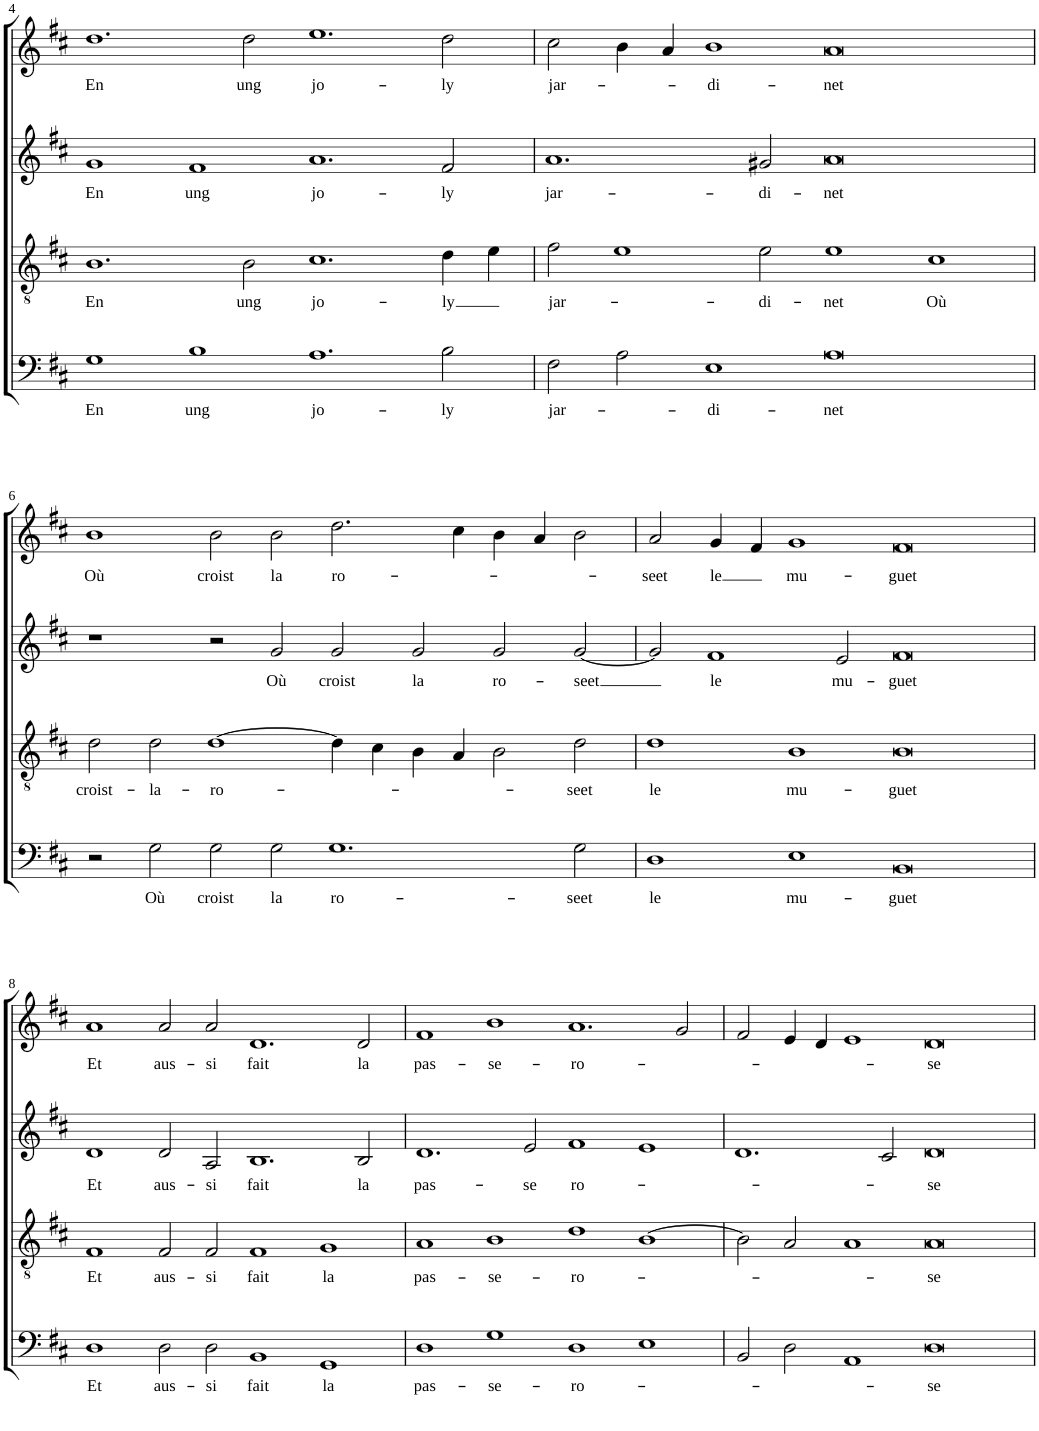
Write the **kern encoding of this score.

**kern	**text	**kern	**text	**kern	**text	**kern	**text
*part4	*part4	*part3	*part3	*part2	*part2	*part1	*part1
*staff4	*staff4	*staff3	*staff3	*staff2	*staff2	*staff1	*staff1
*I"Basse	*	*I"Ténor	*	*I"Alto	*	*I"Soprano	*
!!LO:PB:g=z
*clefF4	*	*clefGv2	*	*clefG2	*	*clefG2	*
*k[f#c#]	*	*k[f#c#]	*	*k[f#c#]	*	*k[f#c#]	*
*D:	*	*D:	*	*D:	*	*D:	*
*M4/1	*	*M4/1	*	*M4/1	*	*M4/1	*
=4	=4	=4	=4	=4	=4	=4	=4
!	!LO:LY:b	!	!LO:LY:b	!	!LO:LY:b	!	!LO:LY:b
1G	En	1.B	En	1g	En	1.dd	En
!	!LO:LY:b	!	!	!	!LO:LY:b	!	!
1B	ung	.	.	1f#	ung	.	.
!	!	!	!LO:LY:b	!	!	!	!LO:LY:b
.	.	2B\	ung	.	.	2dd\	ung
!	!LO:LY:b	!	!LO:LY:b	!	!LO:LY:b	!	!LO:LY:b
1.A	jo-	1.c#	jo-	1.a	jo-	1.ee	jo-
!	!LO:LY:b	!	!LO:LY:b	!	!LO:LY:b	!	!LO:LY:b
2B\	-ly	4d\	-ly	2f#/	-ly	2dd\	-ly
.	.	4e\	.	.	.	.	.
=5	=5	=5	=5	=5	=5	=5	=5
!	!LO:LY:b	!	!LO:LY:b	!	!LO:LY:b	!	!LO:LY:b
2F#\	jar-	2f#\	jar-	1.a	jar-	2cc#\	jar-
2A\	.	1e	.	.	.	4b\	.
.	.	.	.	.	.	4a/	.
!	!LO:LY:b	!	!	!	!	!	!LO:LY:b
1E	-di-	.	.	.	.	1b	-di-
!	!	!	!LO:LY:b	!	!LO:LY:b	!	!
.	.	2e\	-di-	2g#X/	-di-	.	.
!	!LO:LY:b	!	!LO:LY:b	!	!LO:LY:b	!	!LO:LY:b
0A	-net	1e	-net	0a	-net	0a	-net
!	!	!	!LO:LY:b	!	!	!	!
.	.	1c#	Où	.	.	.	.
!!LO:LB:g=z
=6	=6	=6	=6	=6	=6	=6	=6
!	!	!	!LO:LY:b	!	!	!	!LO:LY:b
2r	.	2d\	croist-	1r	.	1b	Où
!	!LO:LY:b	!	!LO:LY:b	!	!	!	!
2G\	Où	2d\	-la-	.	.	.	.
!	!LO:LY:b	!	!LO:LY:b	!	!	!	!LO:LY:b
2G\	croist	[1d	-ro-	2r	.	2b\	croist
!	!LO:LY:b	!	!	!	!LO:LY:b	!	!LO:LY:b
2G\	la	.	.	2g/	Où	2b\	la
!	!LO:LY:b	!	!	!	!LO:LY:b	!	!LO:LY:b
1.G	ro-	4d\]	.	2g/	croist	2.dd\	ro-
.	.	4c#\	.	.	.	.	.
!	!	!	!	!	!LO:LY:b	!	!
.	.	4B\	.	2g/	la	.	.
.	.	4A/	.	.	.	4cc#\	.
!	!	!	!	!	!LO:LY:b	!	!
.	.	2B\	.	2g/	ro-	4b\	.
.	.	.	.	.	.	4a/	.
!	!LO:LY:b	!	!LO:LY:b	!	!LO:LY:b	!	!
2G\	-seet	2d\	-seet	[2g/	-seet	2b\	.
=7	=7	=7	=7	=7	=7	=7	=7
!	!LO:LY:b	!	!LO:LY:b	!	!	!	!LO:LY:b
1D	le	1d	le	2g/]	.	2a/	-seet
!	!	!	!	!	!LO:LY:b	!	!LO:LY:b
.	.	.	.	1f#	le	4g/	le
.	.	.	.	.	.	4f#/	.
!	!LO:LY:b	!	!LO:LY:b	!	!	!	!LO:LY:b
1E	mu-	1B	mu-	.	.	1g	mu-
!	!	!	!	!	!LO:LY:b	!	!
.	.	.	.	2e/	mu-	.	.
!	!LO:LY:b	!	!LO:LY:b	!	!LO:LY:b	!	!LO:LY:b
0BB	-guet	0B	-guet	0f#	-guet	0f#	-guet
!!LO:LB:g=z
=8	=8	=8	=8	=8	=8	=8	=8
!	!LO:LY:b	!	!LO:LY:b	!	!LO:LY:b	!	!LO:LY:b
1D	Et	1F#	Et	1d	Et	1a	Et
!	!LO:LY:b	!	!LO:LY:b	!	!LO:LY:b	!	!LO:LY:b
2D\	aus-	2F#/	aus-	2d/	aus-	2a/	aus-
!	!LO:LY:b	!	!LO:LY:b	!	!LO:LY:b	!	!LO:LY:b
2D\	-si	2F#/	-si	2A/	-si	2a/	-si
!	!LO:LY:b	!	!LO:LY:b	!	!LO:LY:b	!	!LO:LY:b
1BB	fait	1F#	fait	1.B	fait	1.d	fait
!	!LO:LY:b	!	!LO:LY:b	!	!	!	!
1GG	la	1G	la	.	.	.	.
!	!	!	!	!	!LO:LY:b	!	!LO:LY:b
.	.	.	.	2B/	la	2d/	la
=9	=9	=9	=9	=9	=9	=9	=9
!	!LO:LY:b	!	!LO:LY:b	!	!LO:LY:b	!	!LO:LY:b
1D	pas-	1A	pas-	1.d	pas-	1f#	pas-
!	!LO:LY:b	!	!LO:LY:b	!	!	!	!LO:LY:b
1G	-se-	1B	-se-	.	.	1b	-se-
!	!	!	!	!	!LO:LY:b	!	!
.	.	.	.	2e/	-se	.	.
!	!LO:LY:b	!	!LO:LY:b	!	!LO:LY:b	!	!LO:LY:b
1D	-ro-	1d	-ro-	1f#	ro-	1.a	-ro-
1E	.	[1B	.	1e	.	.	.
.	.	.	.	.	.	2g/	.
=10	=10	=10	=10	=10	=10	=10	=10
2BB/	.	2B\]	.	1.d	.	2f#/	.
2D\	.	2A/	.	.	.	4e/	.
.	.	.	.	.	.	4d/	.
1AA	.	1A	.	.	.	1e	.
.	.	.	.	2c#/	.	.	.
!	!LO:LY:b	!	!LO:LY:b	!	!LO:LY:b	!	!LO:LY:b
0D	-se	0A	-se	0d	-se	0d	-se
=	=	=	=	=	=	=	=
*-	*-	*-	*-	*-	*-	*-	*-
